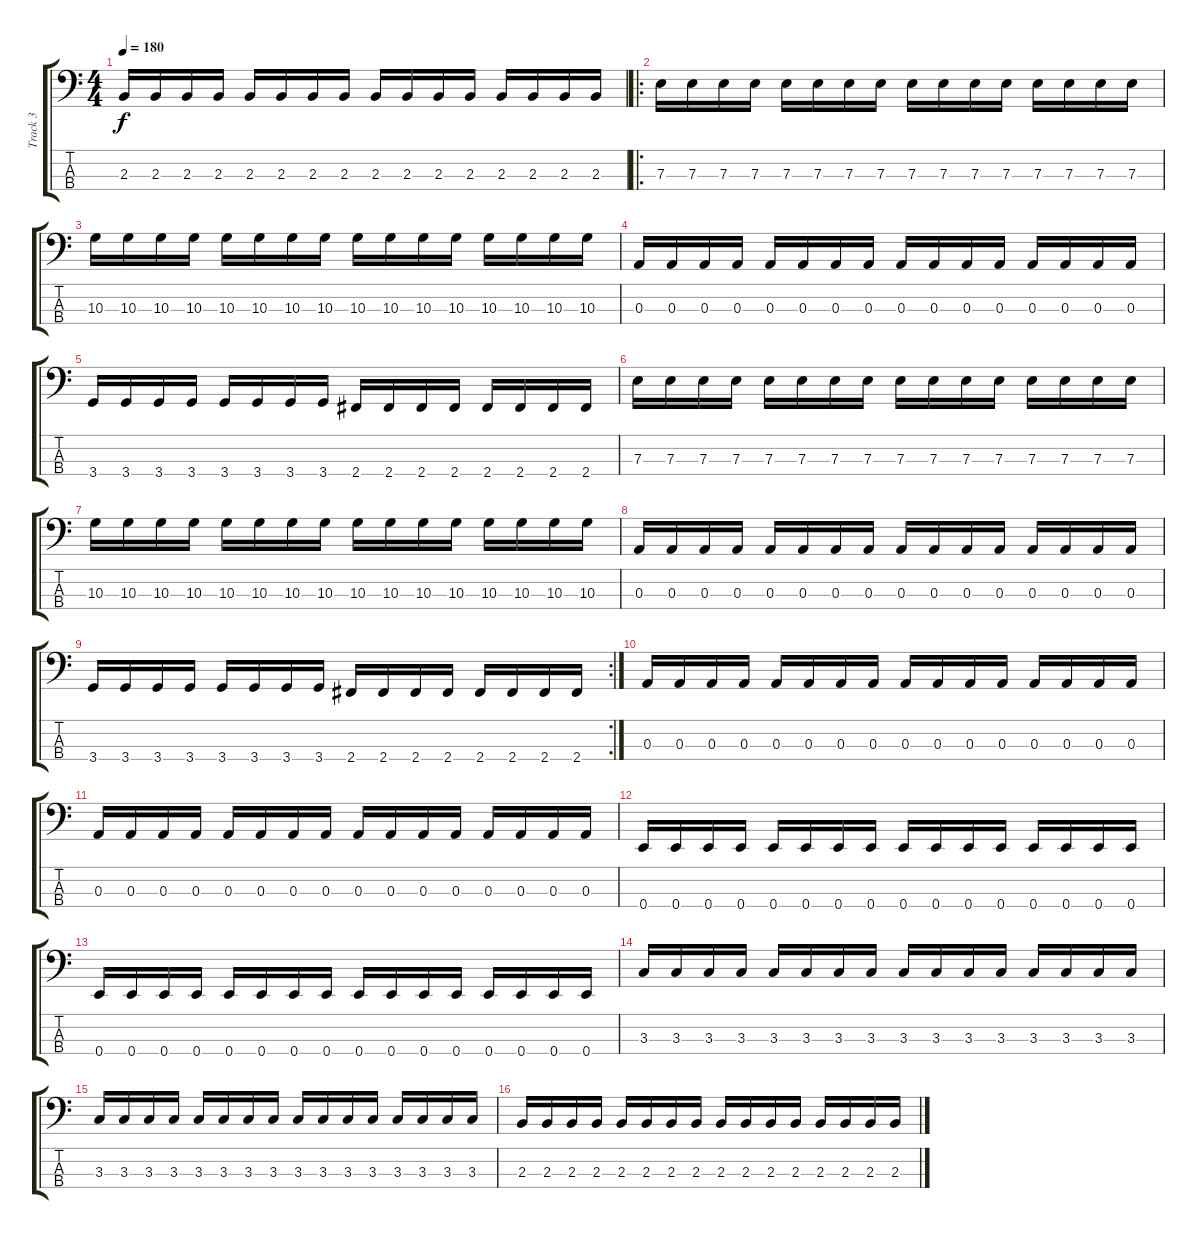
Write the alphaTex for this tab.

\track ("Track 3" "Track 3") {instrument electricbassfinger}
\staff {score tabs}
\tuning (G2 D2 A1 E1) {hide}
\ts (4 4)
\tempo 180
\clef f4
\ks c
2.3.16{dy f} 2.3.16 2.3.16 2.3.16 2.3.16 2.3.16 2.3.16 2.3.16 2.3.16 2.3.16 2.3.16 2.3.16 2.3.16 2.3.16 2.3.16 2.3.16 |
\ro
7.3.16 7.3.16 7.3.16 7.3.16 7.3.16 7.3.16 7.3.16 7.3.16 7.3.16 7.3.16 7.3.16 7.3.16 7.3.16 7.3.16 7.3.16 7.3.16 |
10.3.16 10.3.16 10.3.16 10.3.16 10.3.16 10.3.16 10.3.16 10.3.16 10.3.16 10.3.16 10.3.16 10.3.16 10.3.16 10.3.16 10.3.16 10.3.16 |
0.3.16 0.3.16 0.3.16 0.3.16 0.3.16 0.3.16 0.3.16 0.3.16 0.3.16 0.3.16 0.3.16 0.3.16 0.3.16 0.3.16 0.3.16 0.3.16 |
3.4.16 3.4.16 3.4.16 3.4.16 3.4.16 3.4.16 3.4.16 3.4.16 2.4.16 2.4.16 2.4.16 2.4.16 2.4.16 2.4.16 2.4.16 2.4.16 |
7.3.16 7.3.16 7.3.16 7.3.16 7.3.16 7.3.16 7.3.16 7.3.16 7.3.16 7.3.16 7.3.16 7.3.16 7.3.16 7.3.16 7.3.16 7.3.16 |
10.3.16 10.3.16 10.3.16 10.3.16 10.3.16 10.3.16 10.3.16 10.3.16 10.3.16 10.3.16 10.3.16 10.3.16 10.3.16 10.3.16 10.3.16 10.3.16 |
0.3.16 0.3.16 0.3.16 0.3.16 0.3.16 0.3.16 0.3.16 0.3.16 0.3.16 0.3.16 0.3.16 0.3.16 0.3.16 0.3.16 0.3.16 0.3.16 |
\rc 2
3.4.16 3.4.16 3.4.16 3.4.16 3.4.16 3.4.16 3.4.16 3.4.16 2.4.16 2.4.16 2.4.16 2.4.16 2.4.16 2.4.16 2.4.16 2.4.16 |
0.3.16 0.3.16 0.3.16 0.3.16 0.3.16 0.3.16 0.3.16 0.3.16 0.3.16 0.3.16 0.3.16 0.3.16 0.3.16 0.3.16 0.3.16 0.3.16 |
0.3.16 0.3.16 0.3.16 0.3.16 0.3.16 0.3.16 0.3.16 0.3.16 0.3.16 0.3.16 0.3.16 0.3.16 0.3.16 0.3.16 0.3.16 0.3.16 |
0.4.16 0.4.16 0.4.16 0.4.16 0.4.16 0.4.16 0.4.16 0.4.16 0.4.16 0.4.16 0.4.16 0.4.16 0.4.16 0.4.16 0.4.16 0.4.16 |
0.4.16 0.4.16 0.4.16 0.4.16 0.4.16 0.4.16 0.4.16 0.4.16 0.4.16 0.4.16 0.4.16 0.4.16 0.4.16 0.4.16 0.4.16 0.4.16 |
3.3.16 3.3.16 3.3.16 3.3.16 3.3.16 3.3.16 3.3.16 3.3.16 3.3.16 3.3.16 3.3.16 3.3.16 3.3.16 3.3.16 3.3.16 3.3.16 |
3.3.16 3.3.16 3.3.16 3.3.16 3.3.16 3.3.16 3.3.16 3.3.16 3.3.16 3.3.16 3.3.16 3.3.16 3.3.16 3.3.16 3.3.16 3.3.16 |
2.3.16 2.3.16 2.3.16 2.3.16 2.3.16 2.3.16 2.3.16 2.3.16 2.3.16 2.3.16 2.3.16 2.3.16 2.3.16 2.3.16 2.3.16 2.3.16
